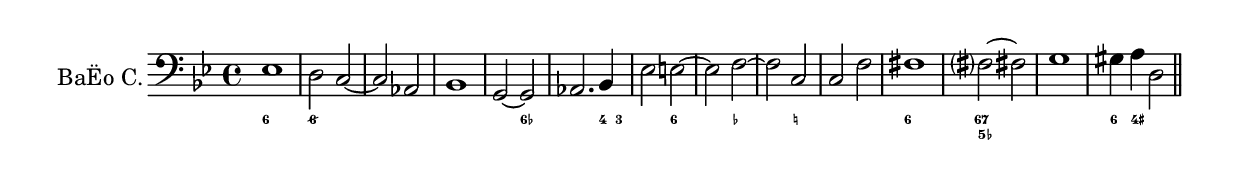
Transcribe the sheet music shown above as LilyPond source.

\version "2.18.2"




\new Staff	 {
  <<
    \new FiguredBass {
      \figuremode {
        \bassFigureExtendersOn
        \set figuredBassAlterationDirection = #RIGHT
        \override FiguredBass.BassFigure.font-size = #-2
        \bassFigureExtendersOff
        <6>1 | %1
        <6/>2 s2 | %2
        s2 s | %3
        s1 | %4
        s2 <6-> | %5
        s2. <4>8<3> | %6
        s2 <6> | %7
        s2 <_-> | %8
        s2 <_!> | %9
        s1 | %10
        <6> | %11
        <67 5->2 s2 | %12
        s1 | %13
        <6>4 <4+> s2 %13
      }
    }

    \new staff {
      \relative c' {

        \set Staff.instrumentName = #"BaËo C."
        %\set Staff.midiInstrument = #"Flute"
        \clef "bass"
        \key bes \major
        \time 4/4 \override Rest.style =#'neomensural
        es,1 | %1
        d2 c~ | %2
        c aes | %3
        bes1 | %4
        g2~g | %5
        as2. bes4 | %6
        es2 e~ | %7
        e f~ | %8
        f c | %9
        c f | %10
        fis1 | %11
        fis?2~fis! | %11
        g1 | %12
        gis4 a d,2 %13

        \bar "||"

      }
    }
  >>
}